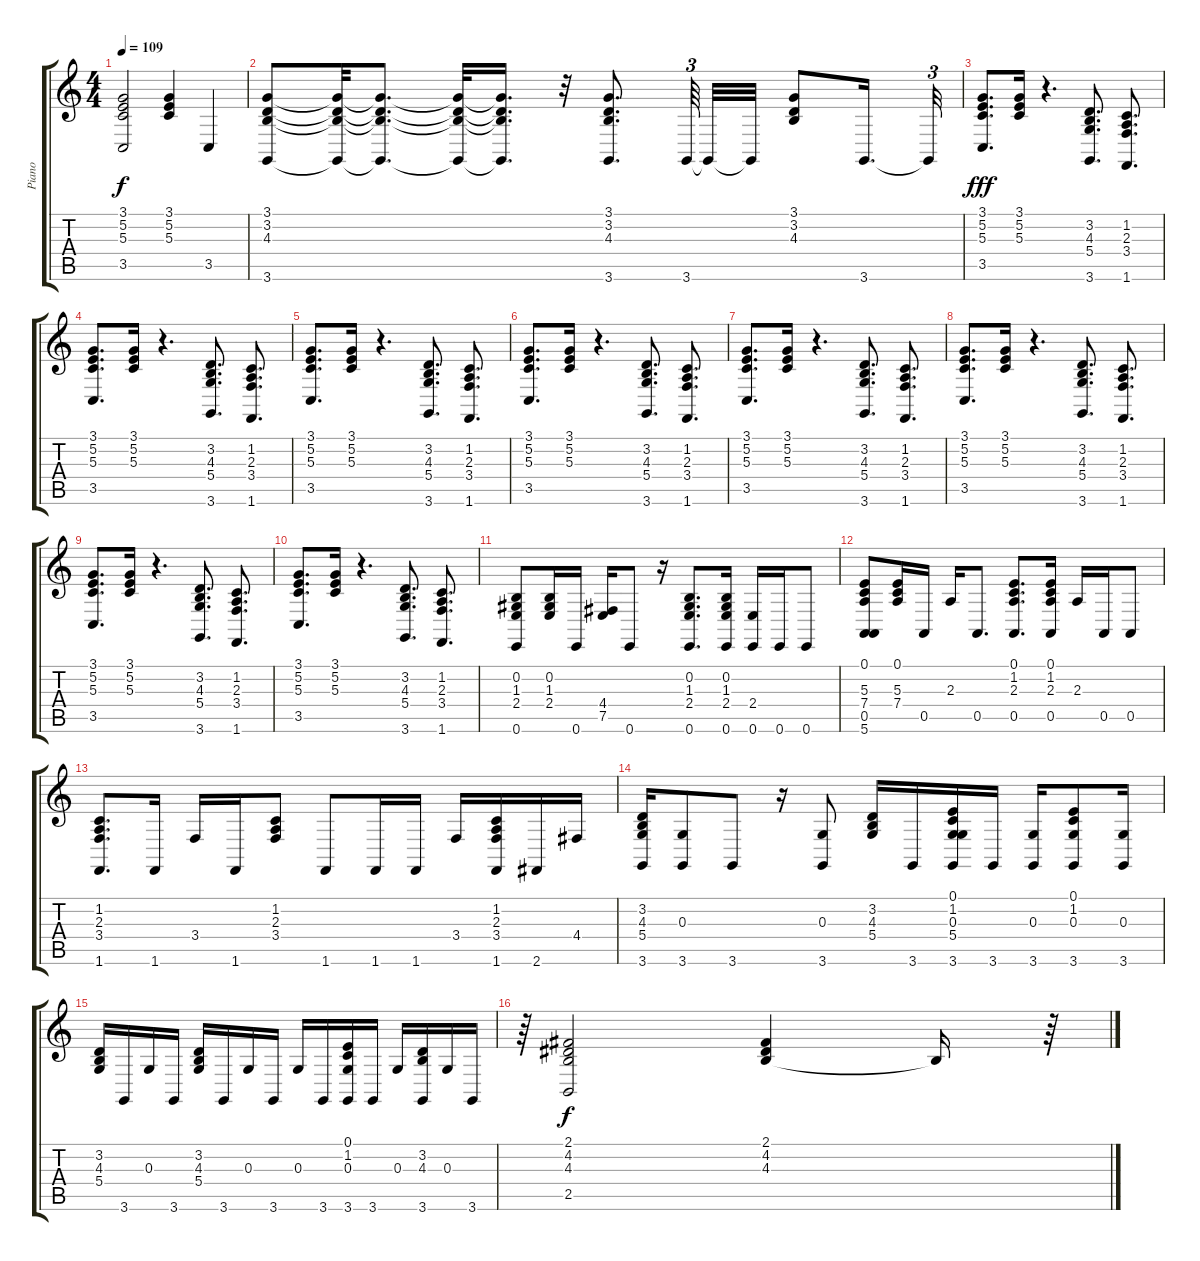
\track ("Piano" "Piano") {instrument acousticgrandpiano}
\staff {score tabs}
\tuning (E4 B3 G3 D3 A2 E2) {hide}
\ts (4 4)
\tempo 109
\clef g2
\ks c
(3.1 5.2 5.3 3.5).2{dy f} (3.1 5.2 5.3).4 3.5.4 |
(3.1 3.2 4.3 3.6).8 (3.1{t} 3.2{t} 4.3{t} 3.6{t}).32 (3.1{t} 3.2{t} 4.3{t} 3.6{t}).8{d} (3.1{t} 3.2{t} 4.3{t} 3.6{t}).32 (3.1{t} 3.2{t} 4.3{t} 3.6{t}).16{d} r.32 (3.1 3.2 4.3 3.6).8{d} 3.6.64{tu (3 2) beam splitsecondary} 3.6{t}.32 3.6{t}.32 (3.1 3.2 4.3).8 3.6.16{d} 3.6{t}.32{tu (3 2)} |
(3.1 5.2 5.3 3.5).8{d dy fff} (3.1 5.2 5.3).16 r.4{d} (3.2 4.3 5.4 3.6).8{d} (1.2 2.3 3.4 1.6).8{d} |
(3.1 5.2 5.3 3.5).8{d} (3.1 5.2 5.3).16 r.4{d} (3.2 4.3 5.4 3.6).8{d} (1.2 2.3 3.4 1.6).8{d} |
(3.1 5.2 5.3 3.5).8{d} (3.1 5.2 5.3).16 r.4{d} (3.2 4.3 5.4 3.6).8{d} (1.2 2.3 3.4 1.6).8{d} |
(3.1 5.2 5.3 3.5).8{d} (3.1 5.2 5.3).16 r.4{d} (3.2 4.3 5.4 3.6).8{d} (1.2 2.3 3.4 1.6).8{d} |
(3.1 5.2 5.3 3.5).8{d} (3.1 5.2 5.3).16 r.4{d} (3.2 4.3 5.4 3.6).8{d} (1.2 2.3 3.4 1.6).8{d} |
(3.1 5.2 5.3 3.5).8{d} (3.1 5.2 5.3).16 r.4{d} (3.2 4.3 5.4 3.6).8{d} (1.2 2.3 3.4 1.6).8{d} |
(3.1 5.2 5.3 3.5).8{d} (3.1 5.2 5.3).16 r.4{d} (3.2 4.3 5.4 3.6).8{d} (1.2 2.3 3.4 1.6).8{d} |
(3.1 5.2 5.3 3.5).8{d} (3.1 5.2 5.3).16 r.4{d} (3.2 4.3 5.4 3.6).8{d} (1.2 2.3 3.4 1.6).8{d} |
(0.2 1.3 2.4 0.6).8 (0.2 1.3 2.4).16 0.6.16 (4.4 7.5).16 0.6.8 r.16 (0.2 1.3 2.4 0.6).8{d} (0.2 1.3 2.4 0.6).16 (2.4 0.6).16 0.6.16 0.6.8 |
(0.1 5.3 7.4 0.5 5.6).8 (0.1 5.3 7.4).16 0.5.16 2.3.16 0.5.8{d} (0.1 1.2 2.3 0.5).8{d} (0.1 1.2 2.3 0.5).16 2.3.16 0.5.16 0.5.8 |
(1.2 2.3 3.4 1.6).8{d} 1.6.16 3.4.16 1.6.16 (1.2 2.3 3.4).8 1.6.8 1.6.16 1.6.16 3.4.16 (1.2 2.3 3.4 1.6).16 2.6.16 4.4.16 |
(3.2 4.3 5.4 3.6).16 (0.3 3.6).8 3.6.8 r.16 (0.3 3.6).8 (3.2 4.3 5.4).16 3.6.16 (0.1 1.2 0.3 5.4 3.6).16 3.6.16 (0.3 3.6).16 (0.1 1.2 0.3 3.6).8 (0.3 3.6).16 |
(3.2 4.3 5.4).16 3.6.16 0.3.16 3.6.16 (3.2 4.3 5.4).16 3.6.16 0.3.16 3.6.16 0.3.16 3.6.16 (0.1 1.2 0.3 3.6).16 3.6.16 0.3.16 (3.2 4.3 3.6).16 0.3.16 3.6.16 |
r.64{tu (3 2)} (2.1 4.2 4.3 2.5).2{dy f} (2.1 4.2 4.3).4 4.3{t}.16 r.64
